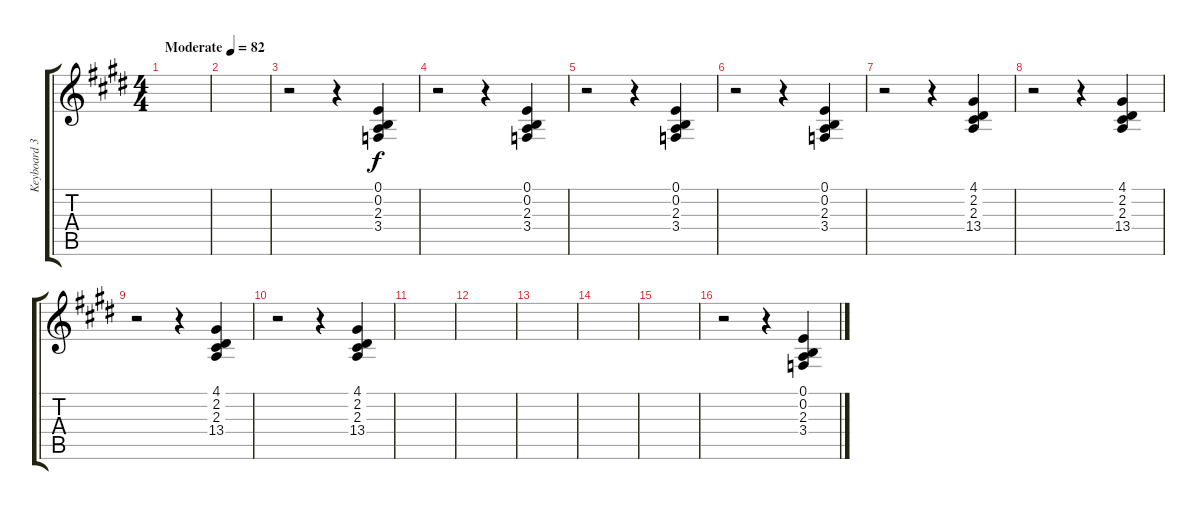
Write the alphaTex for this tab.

\track ("Keyboard 3" "Keyboard 3") {instrument stringensemble1}
\staff {score tabs}
\tuning (E4 B3 G3 D3 A2 E2) {hide}
\ts (4 4)
\tempo (82 "Moderate")
\clef g2
\ks e
|
|
r.2 r.4 (0.1 0.2 2.3 3.4).4 |
r.2 r.4 (0.1 0.2 2.3 3.4).4 |
r.2 r.4 (0.1 0.2 2.3 3.4).4 |
r.2 r.4 (0.1 0.2 2.3 3.4).4 |
r.2 r.4 (4.1 2.2 2.3 13.4).4 |
r.2 r.4 (4.1 2.2 2.3 13.4).4 |
r.2 r.4 (4.1 2.2 2.3 13.4).4 |
r.2 r.4 (4.1 2.2 2.3 13.4).4 |
|
|
|
|
|
r.2 r.4 (0.1 0.2 2.3 3.4).4
